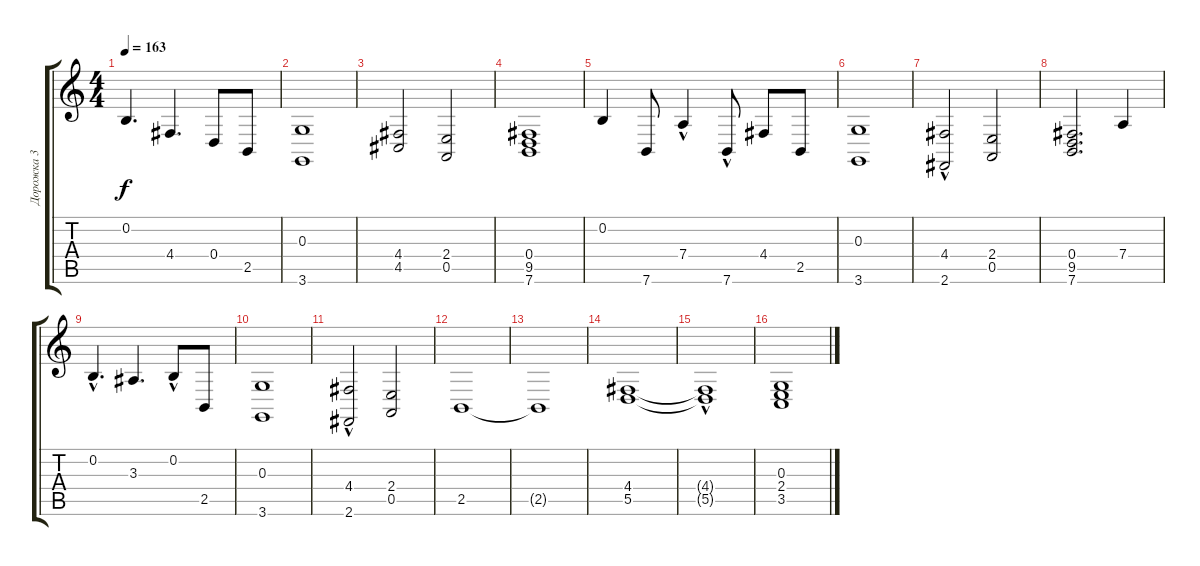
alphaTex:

\track ("Дорожка 3" "Дорожка 3") {instrument stringensemble1}
\staff {score tabs}
\tuning (E4 B3 G3 D3 A2 E2) {hide}
\ts (4 4)
\tempo 163
\clef g2
\ks c
0.2.4{d dy f} 4.4.4{d} 0.4.8 2.5.8 |
(0.3 3.6).1 |
(4.4 4.5).2 (2.4 0.5).2 |
(0.4 9.5 7.6).1 |
0.2.4 7.6.8 7.4{hac}.4 7.6{hac}.8 4.4.8 2.5.8 |
(0.3 3.6).1 |
(4.4{hac} 2.6{hac}).2 (2.4 0.5).2 |
(0.4 9.5 7.6).2{d} 7.4.4 |
0.2{hac}.4{d} 3.3.4{d} 0.2{hac}.8 2.5.8 |
(0.3 3.6).1 |
(4.4 2.6{hac}).2 (2.4 0.5).2 |
2.5.1 |
2.5{t}.1 |
(4.4 5.5).1 |
(4.4{hac t} 5.5{t}).1 |
(0.3 2.4 3.5).1
